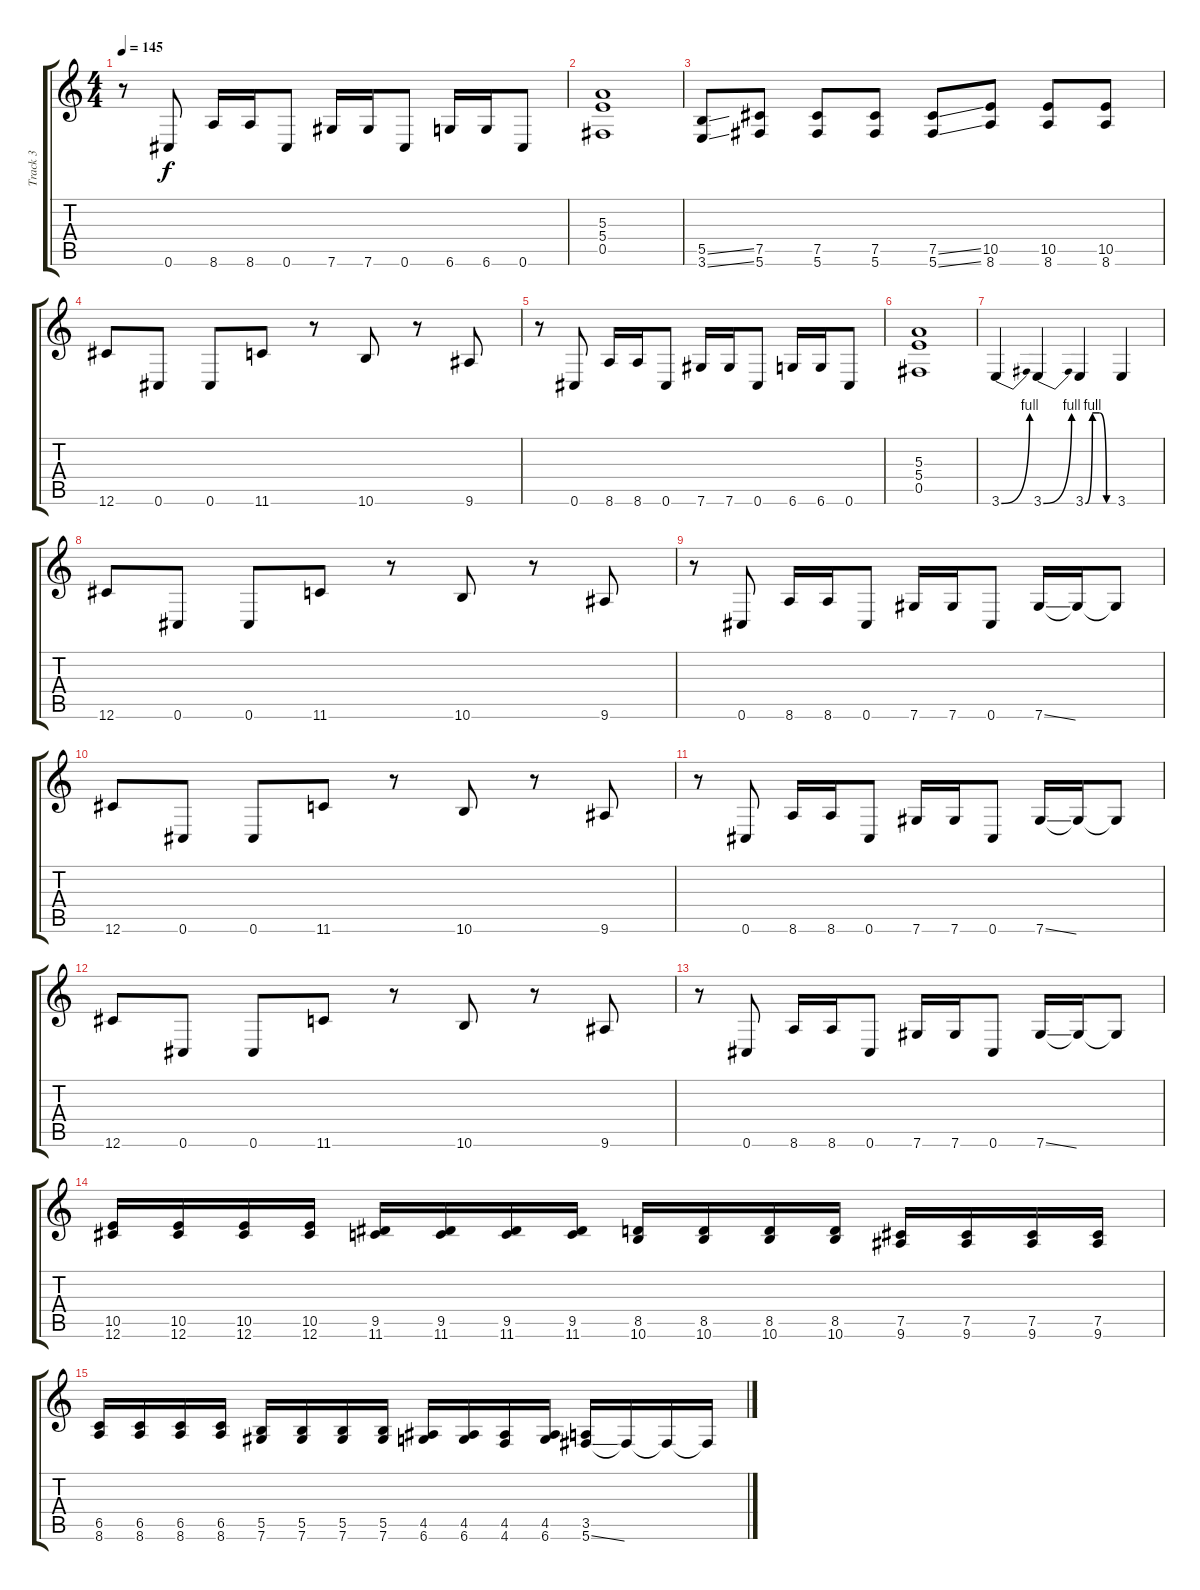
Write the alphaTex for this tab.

\track ("Track 3" "Track 3") {instrument distortionguitar}
\staff {score tabs}
\tuning (Db4 Ab3 E3 B2 Gb2 Db2) {hide}
\ts (4 4)
\tempo 145
\clef g2
\ks c
r.8{dy f} 0.6.8 8.6.16 8.6.16 0.6.8 7.6.16 7.6.16 0.6.8 6.6.16 6.6.16 0.6.8 |
(5.3 5.4 0.5).1 |
(5.5{ss} 3.6{ss}).8 (7.5 5.6).8 (7.5 5.6).8 (7.5 5.6).8 (7.5{ss} 5.6{ss}).8 (10.5 8.6).8 (10.5 8.6).8 (10.5 8.6).8 |
12.6.8 0.6.8 0.6.8 11.6.8 r.8 10.6.8 r.8 9.6.8 |
r.8 0.6.8 8.6.16 8.6.16 0.6.8 7.6.16 7.6.16 0.6.8 6.6.16 6.6.16 0.6.8 |
(5.3 5.4 0.5).1 |
3.6{be (bend 0 0 60 4)}.4 3.6{be (bend 0 0 60 4)}.4 3.6{be (custom 0 0 15 4 30 4 45 0 60 0)}.4 3.6.4 |
12.6.8 0.6.8 0.6.8 11.6.8 r.8 10.6.8 r.8 9.6.8 |
r.8 0.6.8 8.6.16 8.6.16 0.6.8 7.6.16 7.6.16 0.6.8 7.6{ss}.16 7.6{t}.16 7.6{t}.8 |
12.6.8 0.6.8 0.6.8 11.6.8 r.8 10.6.8 r.8 9.6.8 |
r.8 0.6.8 8.6.16 8.6.16 0.6.8 7.6.16 7.6.16 0.6.8 7.6{ss}.16 7.6{t}.16 7.6{t}.8 |
12.6.8 0.6.8 0.6.8 11.6.8 r.8 10.6.8 r.8 9.6.8 |
r.8 0.6.8 8.6.16 8.6.16 0.6.8 7.6.16 7.6.16 0.6.8 7.6{ss}.16 7.6{t}.16 7.6{t}.8 |
(10.5 12.6).16 (10.5 12.6).16 (10.5 12.6).16 (10.5 12.6).16 (9.5 11.6).16 (9.5 11.6).16 (9.5 11.6).16 (9.5 11.6).16 (8.5 10.6).16 (8.5 10.6).16 (8.5 10.6).16 (8.5 10.6).16 (7.5 9.6).16 (7.5 9.6).16 (7.5 9.6).16 (7.5 9.6).16 |
(6.5 8.6).16 (6.5 8.6).16 (6.5 8.6).16 (6.5 8.6).16 (5.5 7.6).16 (5.5 7.6).16 (5.5 7.6).16 (5.5 7.6).16 (4.5 6.6).16 (4.5 6.6).16 (4.5 4.6).16 (4.5 6.6).16 (3.5 5.6{ss}).16 5.6{t}.16 5.6{t}.16 5.6{t}.16
